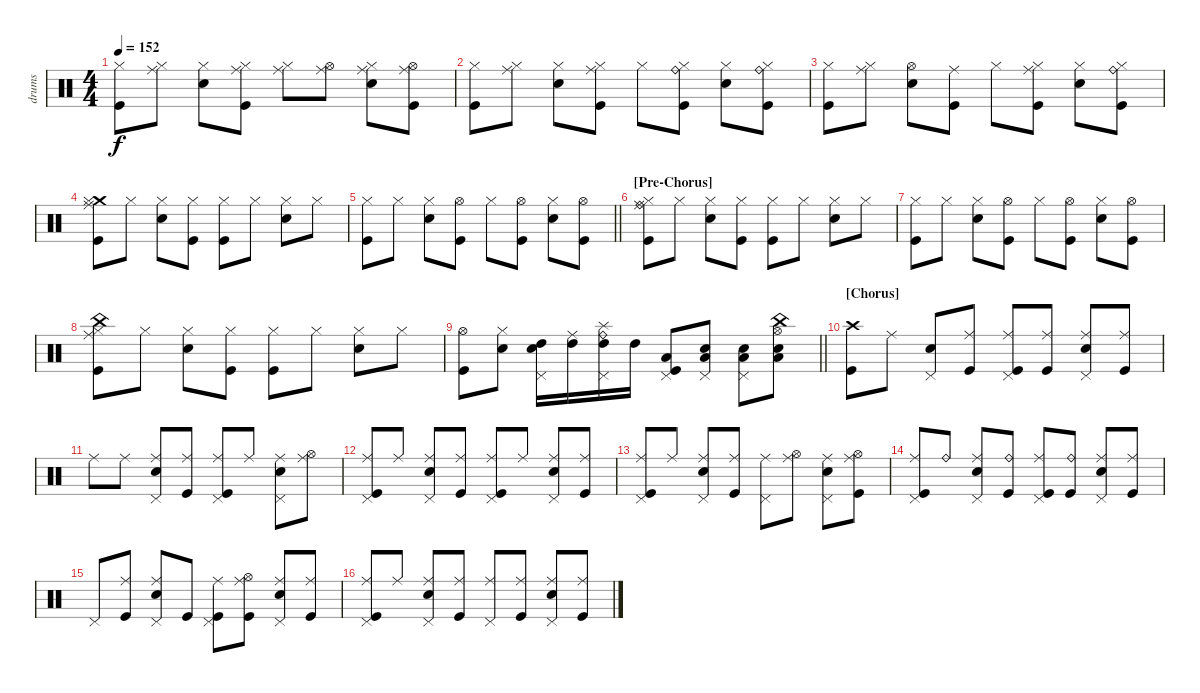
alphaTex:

\track ("drums" "drums") {instrument percussion}
\staff {score}
\articulation defaults
\ts (4 4)
\tempo 152
\clef neutral
\ks c
("Kick (hit)" "Hi-Hat (closed)").8{dy f} ("Hi-Hat (closed)" "Ride (middle)").8 ("Snare (hit) 2" "Hi-Hat (closed)").8 ("Kick (hit)" "Hi-Hat (closed)" "Ride (middle)").8 ("Hi-Hat (closed)" "Ride (middle)").8 ("Hi-Hat (open)" "Ride (middle)").8 ("Snare (hit) 2" "Hi-Hat (closed)" "Ride (middle)").8 ("Ride (middle)" "Kick (hit)" "Hi-Hat (open)").8 |
("Kick (hit)" "Hi-Hat (closed)").8 ("Hi-Hat (closed)" "Ride (middle)").8 ("Snare (hit) 2" "Hi-Hat (closed)").8 ("Kick (hit)" "Hi-Hat (closed)" "Ride (middle)").8 "Hi-Hat (closed)".8 ("Ride (bell)" "Kick (hit)" "Hi-Hat (closed)").8 ("Snare (hit) 2" "Hi-Hat (closed)").8 ("Hi-Hat (closed)" "Ride (bell)" "Kick (hit)").8 |
("Kick (hit)" "Hi-Hat (closed)").8 ("Hi-Hat (closed)" "Ride (middle)").8 ("Snare (hit) 2" "Hi-Hat (open)").8 ("Kick (hit)" "Ride (middle)").8 "Hi-Hat (closed)".8 ("Kick (hit)" "Hi-Hat (closed)" "Ride (middle)").8 ("Snare (hit) 2" "Hi-Hat (closed)").8 ("Ride (bell)" "Kick (hit)" "Hi-Hat (closed)").8 |
("Crash medium (hit)" "Kick (hit)" "Ride (middle)" "Hi-Hat (closed)").8 "Hi-Hat (closed)".8 ("Snare (hit) 2" "Hi-Hat (closed)").8 ("Kick (hit)" "Hi-Hat (closed)").8 ("Kick (hit)" "Hi-Hat (closed)").8 "Hi-Hat (closed)".8 ("Snare (hit) 2" "Hi-Hat (closed)").8 "Hi-Hat (closed)".8 |
\barLineRight lightlight
("Kick (hit)" "Hi-Hat (closed)").8 "Hi-Hat (closed)".8 ("Snare (hit) 2" "Hi-Hat (closed)").8 ("Kick (hit)" "Hi-Hat (open)").8 "Hi-Hat (closed)".8 ("Kick (hit)" "Hi-Hat (open)").8 ("Snare (hit) 2" "Hi-Hat (closed)").8 ("Kick (hit)" "Hi-Hat (open)").8 |
\section ("" "[Pre-Chorus]")
("Ride (bell)" "Kick (hit)" "Ride (middle)" "Hi-Hat (closed)").8 "Hi-Hat (closed)".8 ("Snare (hit) 2" "Hi-Hat (closed)").8 ("Kick (hit)" "Hi-Hat (closed)").8 ("Kick (hit)" "Hi-Hat (closed)").8 "Hi-Hat (closed)".8 ("Snare (hit) 2" "Hi-Hat (closed)").8 "Hi-Hat (closed)".8 |
("Kick (hit)" "Hi-Hat (closed)").8 "Hi-Hat (closed)".8 ("Snare (hit) 2" "Hi-Hat (closed)").8 ("Kick (hit)" "Hi-Hat (open)").8 "Hi-Hat (closed)".8 ("Kick (hit)" "Hi-Hat (open)").8 ("Snare (hit) 2" "Hi-Hat (closed)").8 ("Kick (hit)" "Hi-Hat (open)").8 |
("Hi-Hat (closed)" "Ride (middle)" "Kick (hit)" "China (hit)").8 "Hi-Hat (closed)".8 ("Snare (hit) 2" "Hi-Hat (closed)").8 ("Kick (hit)" "Hi-Hat (closed)").8 ("Kick (hit)" "Hi-Hat (closed)").8 "Hi-Hat (closed)".8 ("Snare (hit) 2" "Hi-Hat (closed)").8 "Hi-Hat (closed)".8 |
\barLineRight lightlight
("Kick (hit)" "Hi-Hat (open)").8 ("Snare (hit) 2" "Hi-Hat (closed)").8 ("Snare (hit) 2" "Pedal Hi-Hat (hit)" "High Tom (hit)").16 ("High Tom (hit)" "Ride (middle)").16 ("Splash (hit)" "Pedal Hi-Hat (hit)" "Ride (bell)" "High Tom (hit)").16 "High Tom (hit)".16 ("Pedal Hi-Hat (hit)" "Low Tom (hit)" "Kick (hit)").8 ("Low Tom (hit)" "Snare (hit) 2" "Pedal Hi-Hat (hit)").8 ("Snare (hit) 2" "Low Floor Tom (hit)" "Pedal Hi-Hat (hit)").8 ("China (hit)" "Low Floor Tom (hit)" "Snare (hit) 2" "Hi-Hat (open)").8 |
\section ("" "[Chorus]")
("Kick (hit)" "Crash high (hit)").8 "Ride (middle)".8 ("Snare (hit) 2" "Pedal Hi-Hat (hit)").8 ("Kick (hit)" "Ride (middle)").8 ("Kick (hit)" "Pedal Hi-Hat (hit)" "Ride (middle)").8 ("Kick (hit)" "Ride (middle)").8 ("Ride (middle)" "Snare (hit) 2" "Pedal Hi-Hat (hit)").8 ("Kick (hit)" "Ride (middle)").8 |
"Ride (middle)".8 "Ride (middle)".8 ("Ride (middle)" "Snare (hit) 2" "Pedal Hi-Hat (hit)").8 ("Kick (hit)" "Ride (middle)").8 ("Kick (hit)" "Pedal Hi-Hat (hit)" "Ride (middle)").8 "Ride (middle)".8 ("Snare (hit) 2" "Pedal Hi-Hat (hit)" "Ride (middle)").8 ("Hi-Hat (open)" "Ride (middle)").8 |
("Pedal Hi-Hat (hit)" "Ride (middle)" "Kick (hit)").8 "Ride (middle)".8 ("Ride (middle)" "Snare (hit) 2" "Pedal Hi-Hat (hit)").8 ("Kick (hit)" "Ride (middle)").8 ("Kick (hit)" "Pedal Hi-Hat (hit)" "Ride (middle)").8 "Ride (middle)".8 ("Snare (hit) 2" "Pedal Hi-Hat (hit)" "Ride (middle)").8 ("Kick (hit)" "Ride (middle)").8 |
("Kick (hit)" "Pedal Hi-Hat (hit)" "Ride (middle)").8 "Ride (middle)".8 ("Snare (hit) 2" "Pedal Hi-Hat (hit)" "Ride (middle)").8 ("Kick (hit)" "Ride (middle)").8 ("Pedal Hi-Hat (hit)" "Ride (middle)").8 ("Hi-Hat (open)" "Ride (middle)").8 ("Snare (hit) 2" "Pedal Hi-Hat (hit)" "Ride (middle)").8 ("Ride (middle)" "Kick (hit)" "Hi-Hat (open)").8 |
("Pedal Hi-Hat (hit)" "Ride (middle)" "Kick (hit)").8 "Ride (bell)".8 ("Snare (hit) 2" "Pedal Hi-Hat (hit)" "Ride (middle)").8 ("Kick (hit)" "Ride (bell)").8 ("Kick (hit)" "Pedal Hi-Hat (hit)" "Ride (middle)").8 ("Kick (hit)" "Ride (bell)").8 ("Ride (middle)" "Snare (hit) 2" "Pedal Hi-Hat (hit)").8 ("Kick (hit)" "Ride (middle)").8 |
"Pedal Hi-Hat (hit)".8 ("Kick (hit)" "Ride (middle)").8 ("Ride (middle)" "Snare (hit) 2" "Pedal Hi-Hat (hit)").8 "Kick (hit)".8 ("Kick (hit)" "Pedal Hi-Hat (hit)" "Ride (middle)").8 ("Kick (hit)" "Hi-Hat (open)" "Ride (middle)").8 ("Pedal Hi-Hat (hit)" "Ride (middle)" "Snare (hit) 2").8 ("Kick (hit)" "Ride (middle)").8 |
("Ride (middle)" "Kick (hit)" "Pedal Hi-Hat (hit)").8 "Ride (middle)".8 ("Snare (hit) 2" "Pedal Hi-Hat (hit)" "Ride (middle)").8 ("Kick (hit)" "Ride (middle)").8 ("Pedal Hi-Hat (hit)" "Ride (middle)").8 ("Kick (hit)" "Ride (middle)").8 ("Snare (hit) 2" "Pedal Hi-Hat (hit)" "Ride (middle)").8 ("Kick (hit)" "Ride (middle)").8
